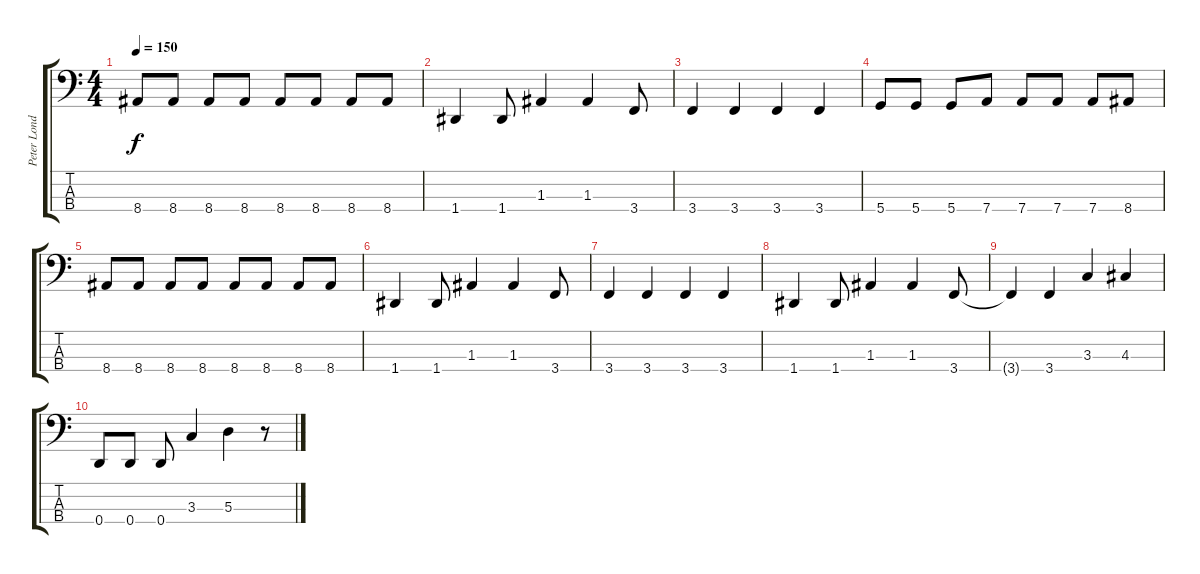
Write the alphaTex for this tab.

\track ("Peter London" "Peter Lond") {instrument electricbassfinger}
\staff {score tabs}
\tuning (G2 D2 A1 D1) {hide}
\ts (4 4)
\tempo 150
\clef f4
\ks c
8.4.8{dy f} 8.4.8 8.4.8 8.4.8 8.4.8 8.4.8 8.4.8 8.4.8 |
1.4.4 1.4.8 1.3.4 1.3.4 3.4.8 |
3.4.4 3.4.4 3.4.4 3.4.4 |
5.4.8 5.4.8 5.4.8 7.4.8 7.4.8 7.4.8 7.4.8 8.4.8 |
8.4.8 8.4.8 8.4.8 8.4.8 8.4.8 8.4.8 8.4.8 8.4.8 |
1.4.4 1.4.8 1.3.4 1.3.4 3.4.8 |
3.4.4 3.4.4 3.4.4 3.4.4 |
1.4.4 1.4.8 1.3.4 1.3.4 3.4.8 |
3.4{t}.4 3.4.4 3.3.4 4.3.4 |
0.4.8 0.4.8 0.4.8 3.3.4 5.3.4 r.8
